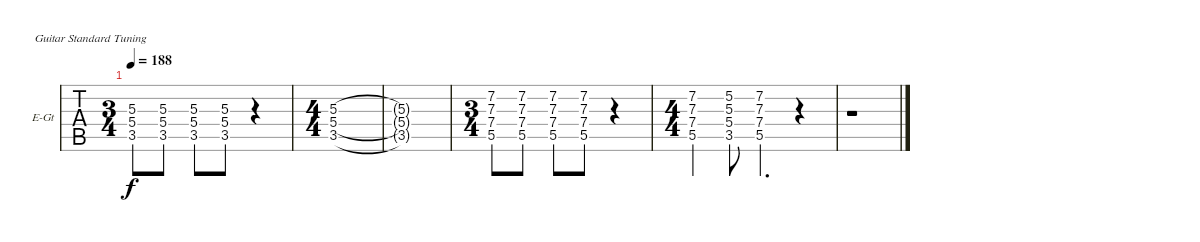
\bracketExtendMode nobrackets
\firstSystemTrackNameOrientation horizontal
\otherSystemsTrackNameOrientation horizontal
\defaultBarNumberDisplay FirstOfSystem
\track ("Guitar 2" "E-Gt") {instrument overdrivenguitar}
\staff {tabs}
\tuning (E4 B3 G3 D3 A2 E2)
\ts (3 4)
\tempo 188
\clef g2
\ks c
(5.3 5.4 3.5).8{dy f} (5.3 5.4 3.5).8 (5.3 5.4 3.5).8 (5.3 5.4 3.5).8 r.4 |
\ts (4 4)
(5.3 5.4 3.5).1 |
(5.3{t} 5.4{t} 3.5{t}).1 |
\ts (3 4)
(7.2 7.3 7.4 5.5).8 (7.2 7.3 7.4 5.5).8 (7.2 7.3 7.4 5.5).8 (7.2 7.3 7.4 5.5).8 r.4 |
\ts (4 4)
(7.2 7.3 7.4 5.5).4 (5.2 5.3 5.4 3.5).8 (7.2 7.3 7.4 5.5).4{d} r.4 |
r.1
